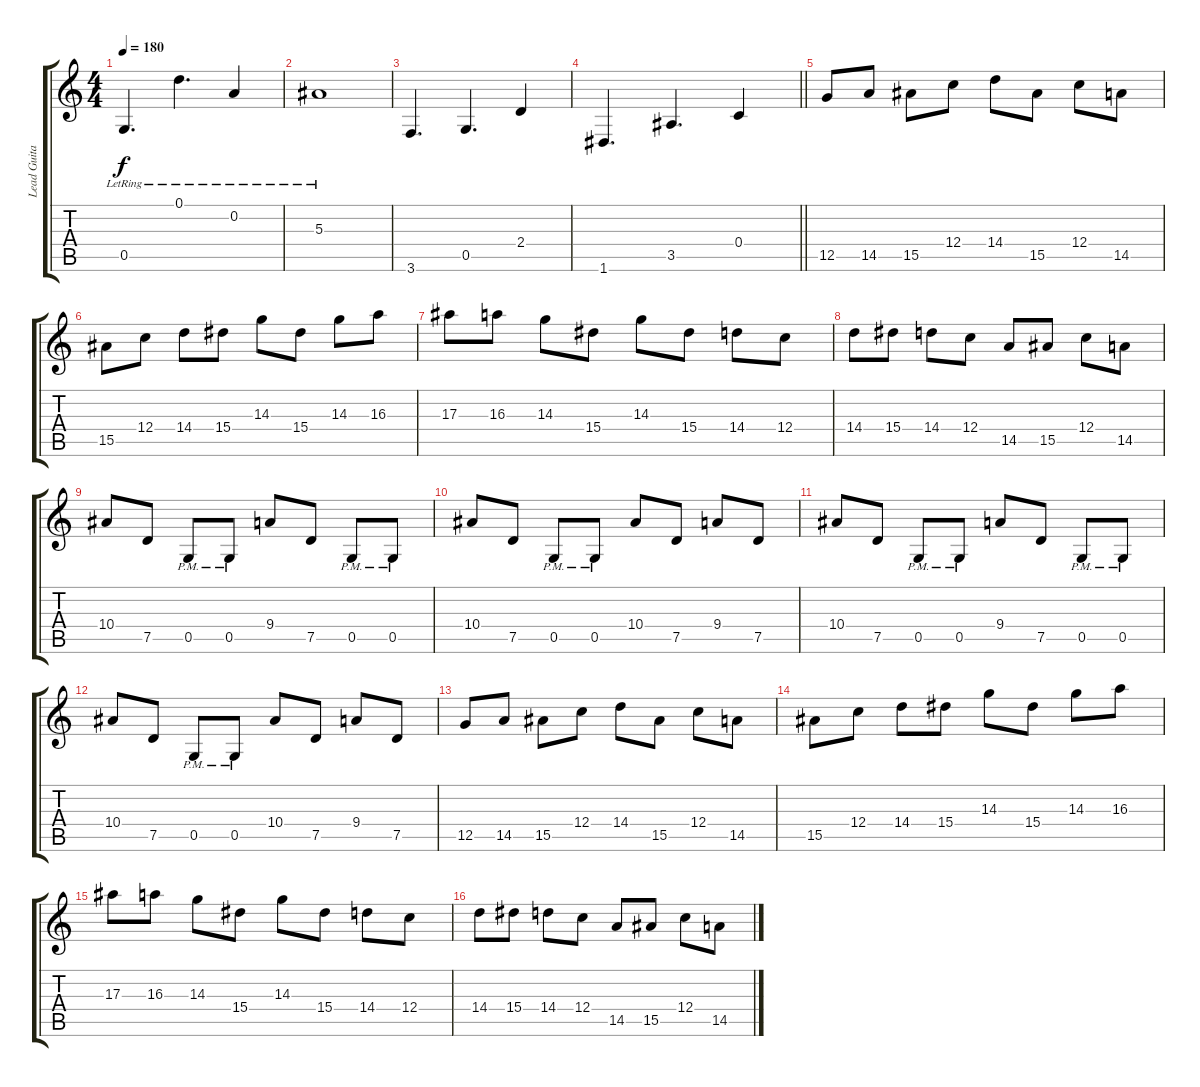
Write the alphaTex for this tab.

\track ("Lead Guitar" "Lead Guita") {instrument overdrivenguitar}
\staff {score tabs}
\tuning (D4 A3 F3 C3 G2 D2) {hide}
\ts (4 4)
\tempo 180
\clef g2
\ks c
0.5{lr}.4{d dy f} 0.1{lr}.4{d} 0.2{lr}.4 |
5.3{lr}.1 |
3.6.4{d} 0.5.4{d} 2.4.4 |
\barLineRight lightlight
1.6.4{d} 3.5.4{d} 0.4.4 |
12.5.8{volume 13 instrument overdrivenguitar} 14.5.8 15.5.8 12.4.8 14.4.8 15.5.8 12.4.8 14.5.8 |
15.5.8 12.4.8 14.4.8 15.4.8 14.3.8 15.4.8 14.3.8 16.3.8 |
17.3.8 16.3.8 14.3.8 15.4.8 14.3.8 15.4.8 14.4.8 12.4.8 |
14.4.8 15.4.8 14.4.8 12.4.8 14.5.8 15.5.8 12.4.8 14.5.8 |
10.4.8 7.5.8 0.5{pm}.8 0.5{pm}.8 9.4.8 7.5.8 0.5{pm}.8 0.5{pm}.8 |
10.4.8 7.5.8 0.5{pm}.8 0.5{pm}.8 10.4.8 7.5.8 9.4.8 7.5.8 |
10.4.8 7.5.8 0.5{pm}.8 0.5{pm}.8 9.4.8 7.5.8 0.5{pm}.8 0.5{pm}.8 |
10.4.8 7.5.8 0.5{pm}.8 0.5{pm}.8 10.4.8 7.5.8 9.4.8 7.5.8 |
12.5.8 14.5.8 15.5.8 12.4.8 14.4.8 15.5.8 12.4.8 14.5.8 |
15.5.8 12.4.8 14.4.8 15.4.8 14.3.8 15.4.8 14.3.8 16.3.8 |
17.3.8 16.3.8 14.3.8 15.4.8 14.3.8 15.4.8 14.4.8 12.4.8 |
14.4.8 15.4.8 14.4.8 12.4.8 14.5.8 15.5.8 12.4.8 14.5.8
